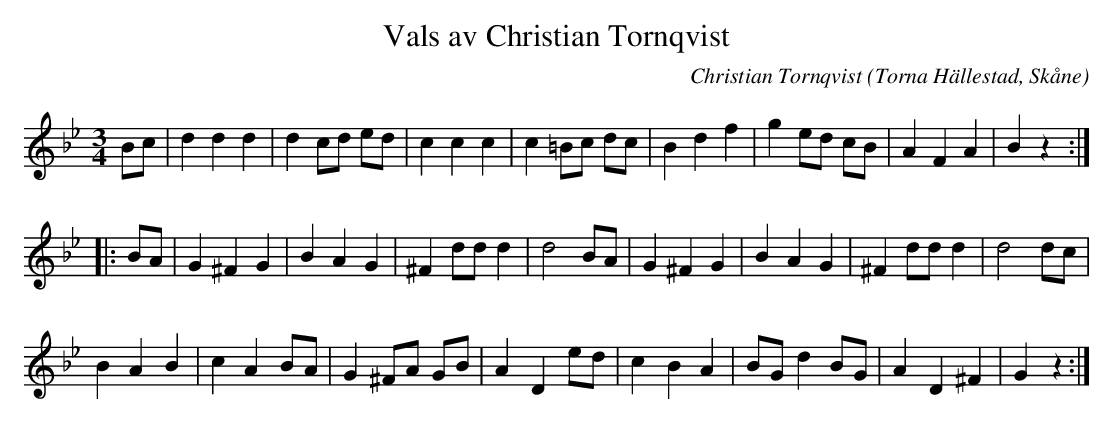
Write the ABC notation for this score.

X:1
T:Vals av Christian Tornqvist
C:Christian Tornqvist
O:Torna Hällestad, Skåne
M:3/4
L:1/8
K:Bb
Bc | d2d2d2 | d2cd ed | c2c2c2 | c2=Bc dc | B2d2f2 | g2ed cB | A2F2A2 | B2z2 :|
|: BA | G2^F2G2 | B2A2G2 | ^F2ddd2 | d4 BA | G2^F2G2 | B2A2G2 | ^F2ddd2 | d4 dc |
B2A2B2 | c2A2BA | G2^FA GB | A2D2ed | c2B2A2 | BGd2BG | A2D2^F2 | G2z2 :|
